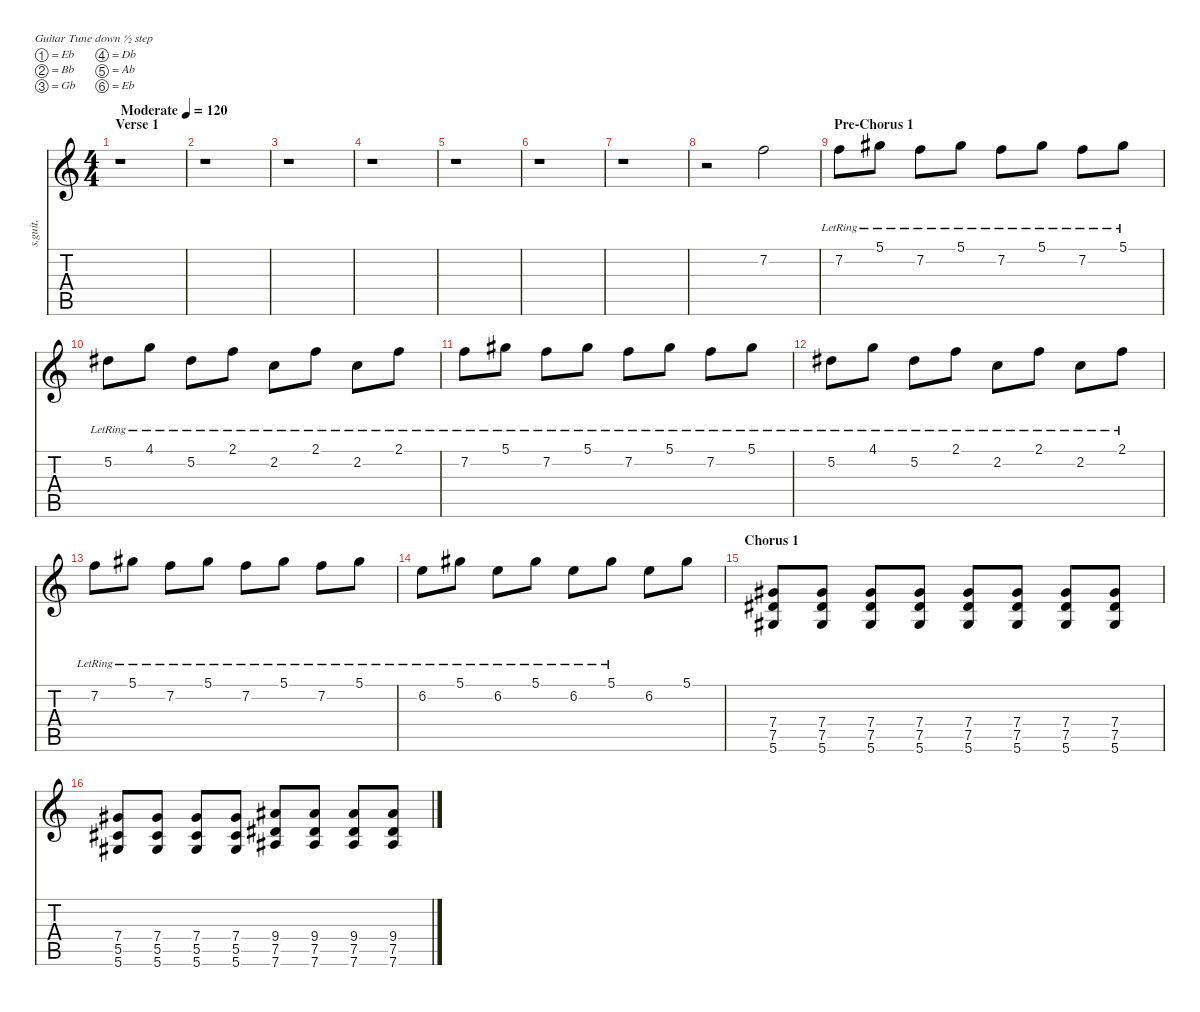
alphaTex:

\defaultSystemsLayout 4
\hideDynamics
\bracketExtendMode nobrackets
\track ("Rivers Cuomo - Lead Guitar" "s.guit.") {instrument distortionguitar}
\staff {score tabs}
\tuning (Eb4 Bb3 Gb3 Db3 Ab2 Eb2)
\ts (4 4)
\beaming (8 2 2 2 2)
\section ("" "Verse 1")
\tempo (120 "Moderate")
\clef g2
\ks c
r.1{dy f instrument distortionguitar} |
r.1 |
r.1 |
r.1 |
r.1 |
r.1 |
r.1 |
r.2 7.2.2{lyrics (0 "") lyrics (1 "") lyrics (2 "") lyrics (3 "") lyrics (4 "")} |
\section ("" "Pre-Chorus 1")
7.2{lr}.8{lyrics (0 "") lyrics (1 "") lyrics (2 "") lyrics (3 "") lyrics (4 "")} 5.1{lr acc #}.8{lyrics (0 "") lyrics (1 "") lyrics (2 "") lyrics (3 "") lyrics (4 "")} 7.2{lr}.8{lyrics (0 "") lyrics (1 "") lyrics (2 "") lyrics (3 "") lyrics (4 "")} 5.1{lr acc #}.8{lyrics (0 "") lyrics (1 "") lyrics (2 "") lyrics (3 "") lyrics (4 "")} 7.2{lr}.8{lyrics (0 "") lyrics (1 "") lyrics (2 "") lyrics (3 "") lyrics (4 "")} 5.1{lr acc #}.8{lyrics (0 "") lyrics (1 "") lyrics (2 "") lyrics (3 "") lyrics (4 "")} 7.2{lr}.8{lyrics (0 "") lyrics (1 "") lyrics (2 "") lyrics (3 "") lyrics (4 "")} 5.1{lr acc #}.8{lyrics (0 "") lyrics (1 "") lyrics (2 "") lyrics (3 "") lyrics (4 "")} |
5.2{lr acc #}.8{lyrics (0 "") lyrics (1 "") lyrics (2 "") lyrics (3 "") lyrics (4 "")} 4.1{lr}.8{lyrics (0 "") lyrics (1 "") lyrics (2 "") lyrics (3 "") lyrics (4 "")} 5.2{lr acc #}.8{lyrics (0 "") lyrics (1 "") lyrics (2 "") lyrics (3 "") lyrics (4 "")} 2.1{lr}.8{lyrics (0 "") lyrics (1 "") lyrics (2 "") lyrics (3 "") lyrics (4 "")} 2.2{lr}.8{lyrics (0 "") lyrics (1 "") lyrics (2 "") lyrics (3 "") lyrics (4 "")} 2.1{lr}.8{lyrics (0 "") lyrics (1 "") lyrics (2 "") lyrics (3 "") lyrics (4 "")} 2.2{lr}.8{lyrics (0 "") lyrics (1 "") lyrics (2 "") lyrics (3 "") lyrics (4 "")} 2.1{lr}.8{lyrics (0 "") lyrics (1 "") lyrics (2 "") lyrics (3 "") lyrics (4 "")} |
7.2{lr}.8{lyrics (0 "") lyrics (1 "") lyrics (2 "") lyrics (3 "") lyrics (4 "")} 5.1{lr acc #}.8{lyrics (0 "") lyrics (1 "") lyrics (2 "") lyrics (3 "") lyrics (4 "")} 7.2{lr}.8{lyrics (0 "") lyrics (1 "") lyrics (2 "") lyrics (3 "") lyrics (4 "")} 5.1{lr acc #}.8{lyrics (0 "") lyrics (1 "") lyrics (2 "") lyrics (3 "") lyrics (4 "")} 7.2{lr}.8{lyrics (0 "") lyrics (1 "") lyrics (2 "") lyrics (3 "") lyrics (4 "")} 5.1{lr acc #}.8{lyrics (0 "") lyrics (1 "") lyrics (2 "") lyrics (3 "") lyrics (4 "")} 7.2{lr}.8{lyrics (0 "") lyrics (1 "") lyrics (2 "") lyrics (3 "") lyrics (4 "")} 5.1{lr acc #}.8{lyrics (0 "") lyrics (1 "") lyrics (2 "") lyrics (3 "") lyrics (4 "")} |
5.2{lr acc #}.8{lyrics (0 "") lyrics (1 "") lyrics (2 "") lyrics (3 "") lyrics (4 "")} 4.1{lr}.8{lyrics (0 "") lyrics (1 "") lyrics (2 "") lyrics (3 "") lyrics (4 "")} 5.2{lr acc #}.8{lyrics (0 "") lyrics (1 "") lyrics (2 "") lyrics (3 "") lyrics (4 "")} 2.1{lr}.8{lyrics (0 "") lyrics (1 "") lyrics (2 "") lyrics (3 "") lyrics (4 "")} 2.2{lr}.8{lyrics (0 "") lyrics (1 "") lyrics (2 "") lyrics (3 "") lyrics (4 "")} 2.1{lr}.8{lyrics (0 "") lyrics (1 "") lyrics (2 "") lyrics (3 "") lyrics (4 "")} 2.2{lr}.8{lyrics (0 "") lyrics (1 "") lyrics (2 "") lyrics (3 "") lyrics (4 "")} 2.1{lr}.8{lyrics (0 "") lyrics (1 "") lyrics (2 "") lyrics (3 "") lyrics (4 "")} |
7.2{lr}.8{lyrics (0 "") lyrics (1 "") lyrics (2 "") lyrics (3 "") lyrics (4 "")} 5.1{lr acc #}.8{lyrics (0 "") lyrics (1 "") lyrics (2 "") lyrics (3 "") lyrics (4 "")} 7.2{lr}.8{lyrics (0 "") lyrics (1 "") lyrics (2 "") lyrics (3 "") lyrics (4 "")} 5.1{lr acc #}.8{lyrics (0 "") lyrics (1 "") lyrics (2 "") lyrics (3 "") lyrics (4 "")} 7.2{lr}.8{lyrics (0 "") lyrics (1 "") lyrics (2 "") lyrics (3 "") lyrics (4 "")} 5.1{lr acc #}.8{lyrics (0 "") lyrics (1 "") lyrics (2 "") lyrics (3 "") lyrics (4 "")} 7.2{lr}.8{lyrics (0 "") lyrics (1 "") lyrics (2 "") lyrics (3 "") lyrics (4 "")} 5.1{lr acc #}.8{lyrics (0 "") lyrics (1 "") lyrics (2 "") lyrics (3 "") lyrics (4 "")} |
6.2{lr}.8{lyrics (0 "") lyrics (1 "") lyrics (2 "") lyrics (3 "") lyrics (4 "")} 5.1{lr acc #}.8{lyrics (0 "") lyrics (1 "") lyrics (2 "") lyrics (3 "") lyrics (4 "")} 6.2{lr}.8{lyrics (0 "") lyrics (1 "") lyrics (2 "") lyrics (3 "") lyrics (4 "")} 5.1{lr acc #}.8{lyrics (0 "") lyrics (1 "") lyrics (2 "") lyrics (3 "") lyrics (4 "")} 6.2{lr}.8{lyrics (0 "") lyrics (1 "") lyrics (2 "") lyrics (3 "") lyrics (4 "")} 5.1{lr acc #}.8{lyrics (0 "") lyrics (1 "") lyrics (2 "") lyrics (3 "") lyrics (4 "")} 6.2.8{lyrics (0 "") lyrics (1 "") lyrics (2 "") lyrics (3 "") lyrics (4 "")} 5.1{acc #}.8{lyrics (0 "") lyrics (1 "") lyrics (2 "") lyrics (3 "") lyrics (4 "")} |
\section ("" "Chorus 1")
(7.4{acc #} 7.5{acc #} 5.6{acc #}).8{lyrics (0 "") lyrics (1 "") lyrics (2 "") lyrics (3 "") lyrics (4 "")} (7.4{acc #} 7.5{acc #} 5.6{acc #}).8{lyrics (0 "") lyrics (1 "") lyrics (2 "") lyrics (3 "") lyrics (4 "")} (7.4{acc #} 7.5{acc #} 5.6{acc #}).8{lyrics (0 "") lyrics (1 "") lyrics (2 "") lyrics (3 "") lyrics (4 "")} (7.4{acc #} 7.5{acc #} 5.6{acc #}).8{lyrics (0 "") lyrics (1 "") lyrics (2 "") lyrics (3 "") lyrics (4 "")} (7.4{acc #} 7.5{acc #} 5.6{acc #}).8{lyrics (0 "") lyrics (1 "") lyrics (2 "") lyrics (3 "") lyrics (4 "")} (7.4{acc #} 7.5{acc #} 5.6{acc #}).8{lyrics (0 "") lyrics (1 "") lyrics (2 "") lyrics (3 "") lyrics (4 "")} (7.4{acc #} 7.5{acc #} 5.6{acc #}).8{lyrics (0 "") lyrics (1 "") lyrics (2 "") lyrics (3 "") lyrics (4 "")} (7.4{acc #} 7.5{acc #} 5.6{acc #}).8{lyrics (0 "") lyrics (1 "") lyrics (2 "") lyrics (3 "") lyrics (4 "")} |
(7.4{acc #} 5.5{acc #} 5.6{acc #}).8{lyrics (0 "") lyrics (1 "") lyrics (2 "") lyrics (3 "") lyrics (4 "")} (7.4{acc #} 5.5{acc #} 5.6{acc #}).8{lyrics (0 "") lyrics (1 "") lyrics (2 "") lyrics (3 "") lyrics (4 "")} (7.4{acc #} 5.5{acc #} 5.6{acc #}).8{lyrics (0 "") lyrics (1 "") lyrics (2 "") lyrics (3 "") lyrics (4 "")} (7.4{acc #} 5.5{acc #} 5.6{acc #}).8{lyrics (0 "") lyrics (1 "") lyrics (2 "") lyrics (3 "") lyrics (4 "")} (9.4{acc #} 7.5{acc #} 7.6{acc #}).8{lyrics (0 "") lyrics (1 "") lyrics (2 "") lyrics (3 "") lyrics (4 "")} (9.4{acc #} 7.5{acc #} 7.6{acc #}).8{lyrics (0 "") lyrics (1 "") lyrics (2 "") lyrics (3 "") lyrics (4 "")} (9.4{acc #} 7.5{acc #} 7.6{acc #}).8{lyrics (0 "") lyrics (1 "") lyrics (2 "") lyrics (3 "") lyrics (4 "")} (9.4{acc #} 7.5{acc #} 7.6{acc #}).8{lyrics (0 "") lyrics (1 "") lyrics (2 "") lyrics (3 "") lyrics (4 "")}
